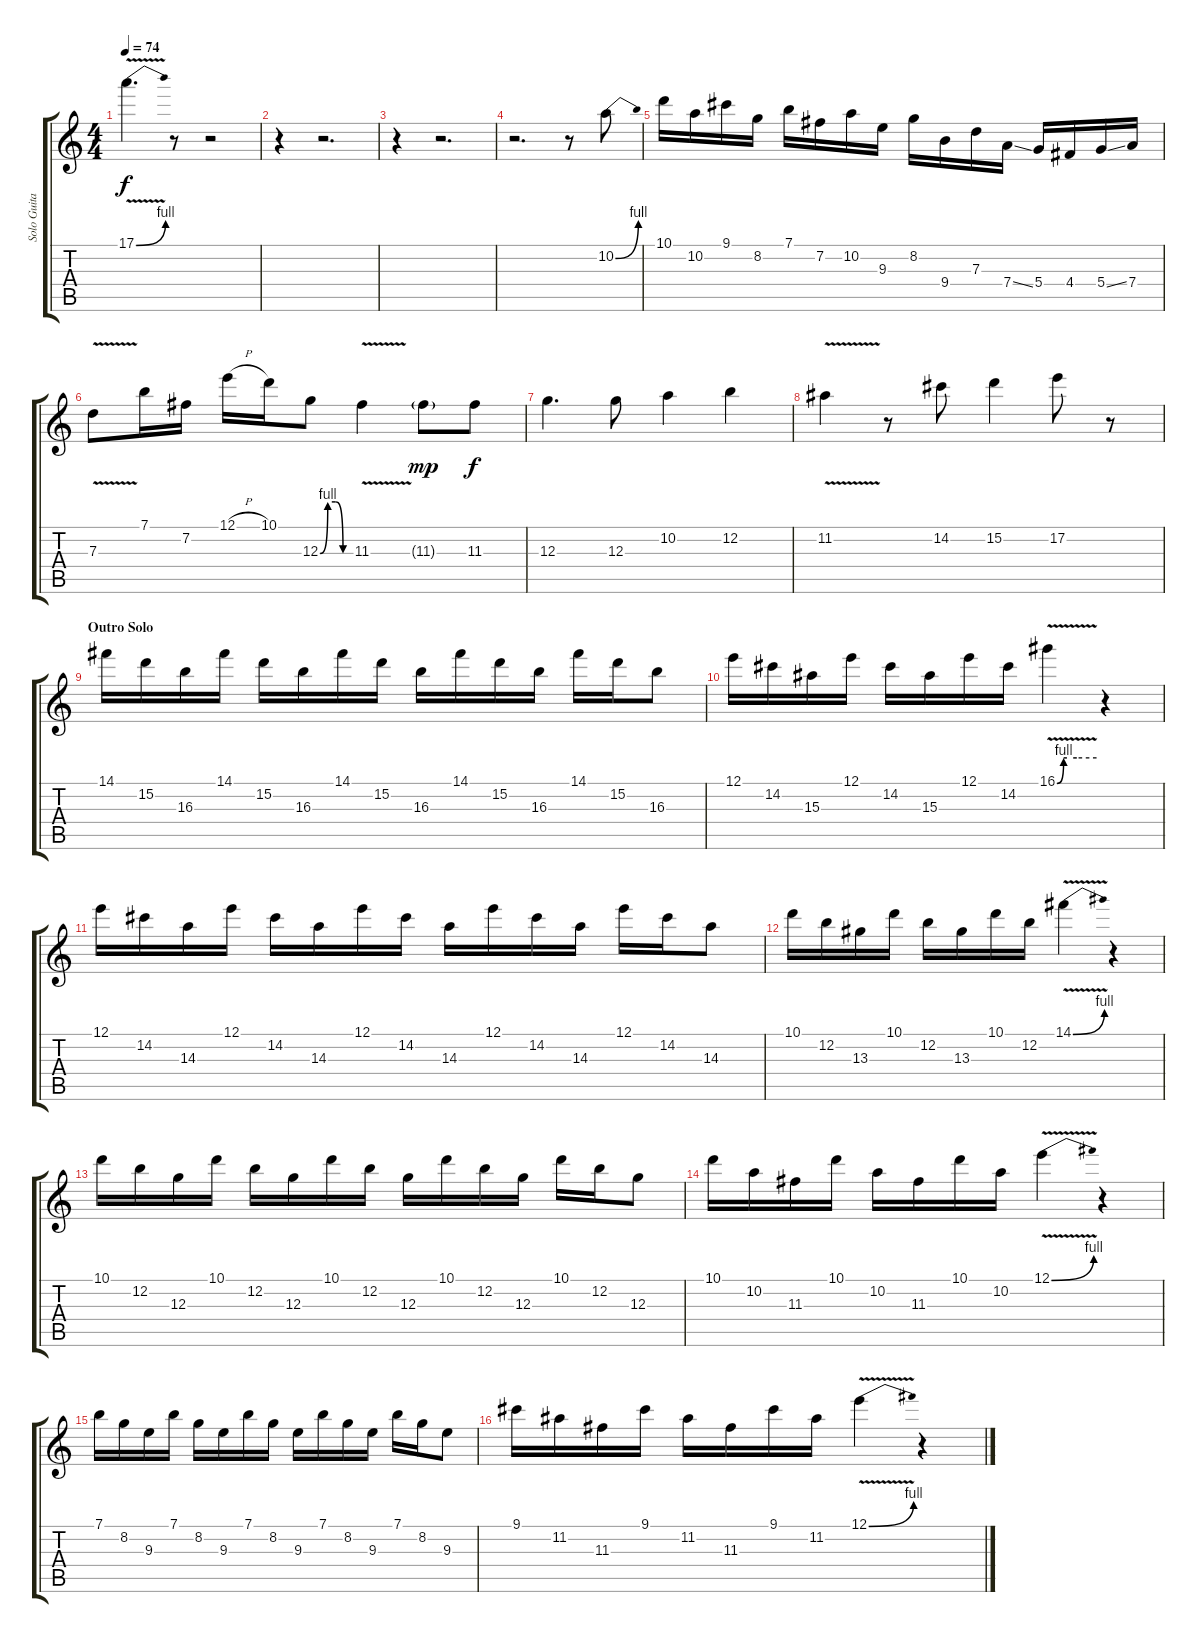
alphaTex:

\track ("Solo Guitar #1" "Solo Guita") {instrument distortionguitar}
\staff {score tabs}
\tuning (E4 B3 G3 D3 A2 E2) {hide}
\ts (4 4)
\tempo 74
\clef g2
\ks c
17.1{be (bend 0 0 60 4) v}.4{d dy f} r.8 r.2 |
r.4 r.2{d} |
r.4 r.2{d} |
r.2{d} r.8 10.2{be (bend 0 0 60 4)}.8 |
10.1.16 10.2.16 9.1.16 8.2.16 7.1.16 7.2.16 10.2.16 9.3.16 8.2.16 9.4.16 7.3.16 7.4{ss}.16 5.4.16 4.4.16 5.4{ss}.16 7.4.16 |
7.3{v}.8 7.1.16 7.2.16 12.1{h}.16 10.1.16 12.3{be (custom 0 0 15 4 30 4 45 0 60 0)}.8 11.3{v}.4 11.3{g}.8{dy mp} 11.3.8{dy f} |
12.3.4{d} 12.3.8 10.2.4 12.2.4 |
11.2{v}.4 r.8 14.2.8 15.2.4 17.2.8 r.8 |
\section ("" "Outro Solo")
14.1.16 15.2.16 16.3.16 14.1.16 15.2.16 16.3.16 14.1.16 15.2.16 16.3.16 14.1.16 15.2.16 16.3.16 14.1.16 15.2.16 16.3.8 |
12.1.16 14.2.16 15.3.16 12.1.16 14.2.16 15.3.16 12.1.16 14.2.16 16.1{be (custom 0 0 10 4 15 4 30 4 60 4) v}.4 r.4 |
12.1.16 14.2.16 14.3.16 12.1.16 14.2.16 14.3.16 12.1.16 14.2.16 14.3.16 12.1.16 14.2.16 14.3.16 12.1.16 14.2.16 14.3.8 |
10.1.16 12.2.16 13.3.16 10.1.16 12.2.16 13.3.16 10.1.16 12.2.16 14.1{be (bend 0 0 60 4) v}.4 r.4 |
10.1.16 12.2.16 12.3.16 10.1.16 12.2.16 12.3.16 10.1.16 12.2.16 12.3.16 10.1.16 12.2.16 12.3.16 10.1.16 12.2.16 12.3.8 |
10.1.16 10.2.16 11.3.16 10.1.16 10.2.16 11.3.16 10.1.16 10.2.16 12.1{be (bend 0 0 60 4) v}.4 r.4 |
7.1.16 8.2.16 9.3.16 7.1.16 8.2.16 9.3.16 7.1.16 8.2.16 9.3.16 7.1.16 8.2.16 9.3.16 7.1.16 8.2.16 9.3.8 |
9.1.16 11.2.16 11.3.16 9.1.16 11.2.16 11.3.16 9.1.16 11.2.16 12.1{be (bend 0 0 60 4) v}.4 r.4
